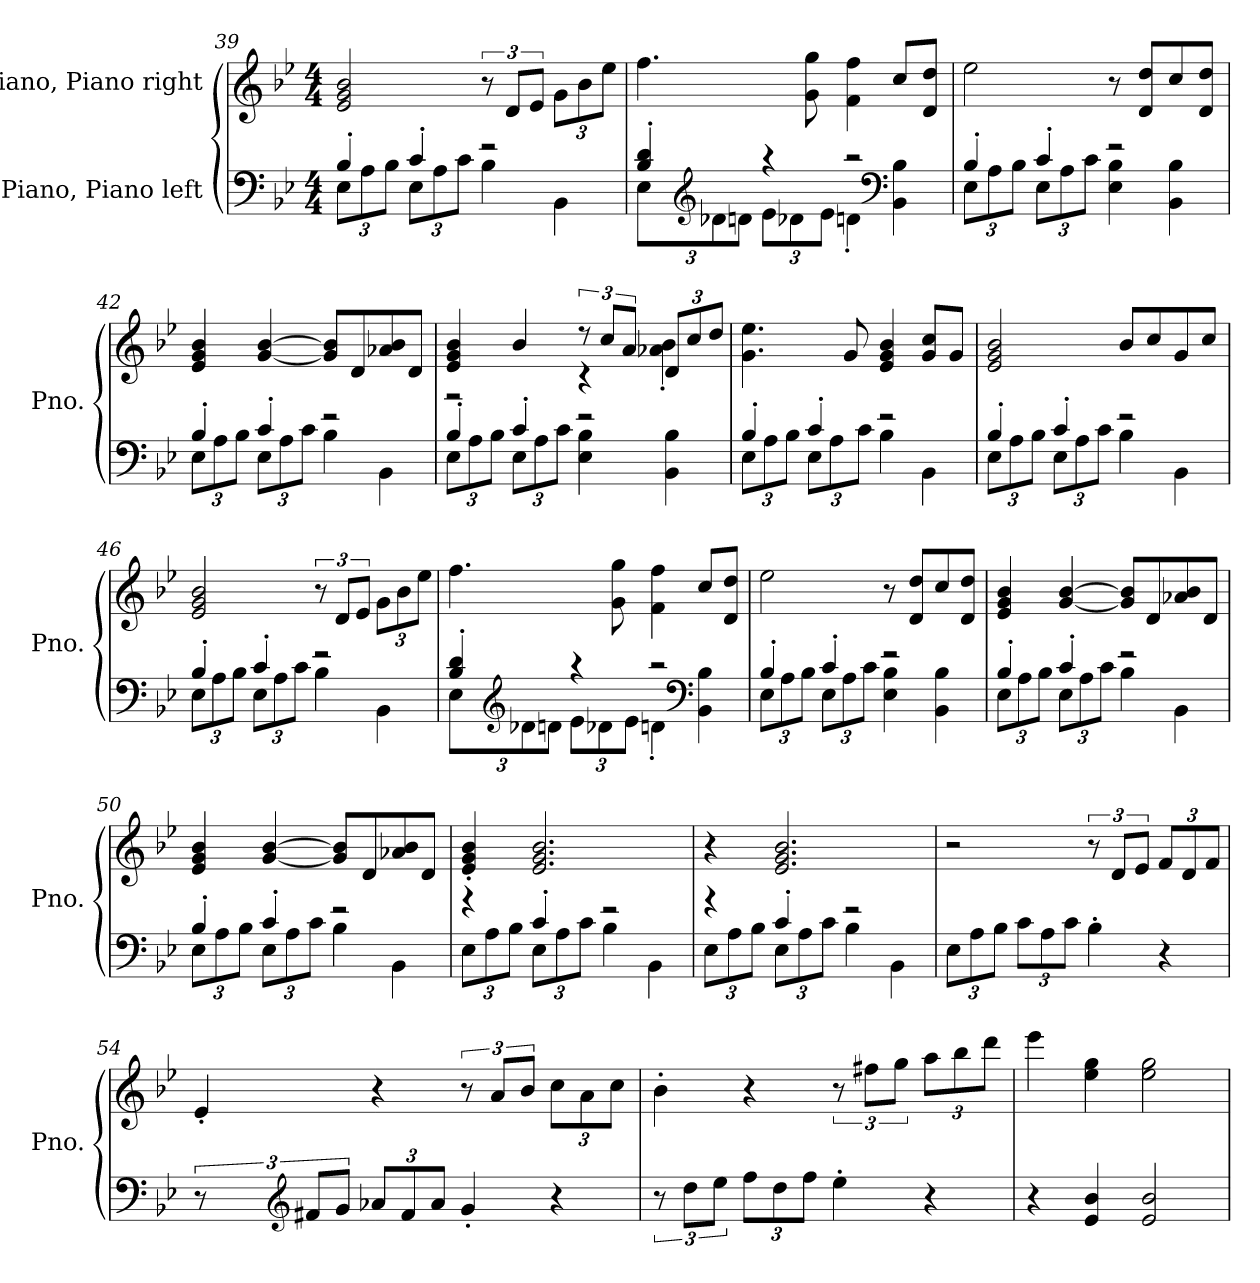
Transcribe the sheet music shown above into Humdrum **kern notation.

**kern	**kern
*part2	*part1
*staff2	*staff1
*I"Piano, Piano left	*I"Piano, Piano right
*I'Pno.	*I'Pno.
*clefF4	*clefG2
*k[b-e-]	*k[b-e-]
*M4/4	*M4/4
=39	=39
*^	*
*	*Xbrackettup	*
4B-'/	12E-\L	2e-/ 2g/ 2b-/
.	12A\	.
.	12B-\J	.
4c'/	12E-\L	.
.	12A\	.
.	12c\J	.
2r	4B-\	12r
.	.	12d/L
.	.	12e-/J
*	*	*Xbrackettup
.	4BB-\	12g\L
.	.	12b-\
.	.	12ee-\J
!!LO:LB:g=z
=40	=40	=40
4B-/' 4d/'	12E-\L	4.ff\
*clefG2	*	*
.	12d-X\	.
.	12dn\J	.
4r	12e-\L	.
.	12d-X\	.
.	.	8g\ 8gg\
.	12e-\J	.
2r	4dn'\	4f\ 4ff\
*clefF4	*	*
.	4BB-\ 4B-\	8cc/L
.	.	8d/ 8dd/J
=41	=41	=41
4B-'/	12E-\L	2ee-\
.	12A\	.
.	12B-\J	.
4c'/	12E-\L	.
.	12A\	.
.	12c\J	.
2r	4E-\ 4B-\	8r
.	.	8d/ 8dd/L
.	4BB-\ 4B-\	8cc/
.	.	8d/ 8dd/J
=42	=42	=42
4B-'/	12E-\L	4e-/ 4g/ 4b-/
.	12A\	.
.	12B-\J	.
4c'/	12E-\L	[4g/ [4b-/
.	12A\	.
.	12c\J	.
2r	4B-\	8g/] 8b-/]L
.	.	8d/
.	4BB-\	8a-X/ 8b-/
.	.	8d/J
!!LO:LB:g=z
=43	=43	=43
*	*	*^
4B-'/	12E-\L	4e-/ 4g/ 4b-/	2r
.	12A\	.	.
.	12B-\J	.	.
4c'/	12E-\L	4b-/	.
.	12A\	.	.
.	12c\J	.	.
*	*	*brackettup	*
2r	4E-\ 4B-\	12r	4r
.	.	12cc/L	.
.	.	12a/J	.
*	*	*Xbrackettup	*
.	4BB-\ 4B-\	12d/L	4a-X\' 4b-\'
.	.	12cc/	.
.	.	12dd/J	.
*	*	*v	*v
=44	=44	=44
4B-'/	12E-\L	4.g\ 4.ee-\
.	12A\	.
.	12B-\J	.
4c'/	12E-\L	.
.	12A\	.
.	.	8g/
.	12c\J	.
2r	4B-\	4e-/ 4g/ 4b-/
.	4BB-\	8g/ 8cc/L
.	.	8g/J
=45	=45	=45
4B-'/	12E-\L	2e-/ 2g/ 2b-/
.	12A\	.
.	12B-\J	.
4c'/	12E-\L	.
.	12A\	.
.	12c\J	.
2r	4B-\	8b-/L
.	.	8cc/
.	4BB-\	8g/
.	.	8cc/J
!!LO:PB:g=z
=46	=46	=46
4B-'/	12E-\L	2e-/ 2g/ 2b-/
.	12A\	.
.	12B-\J	.
4c'/	12E-\L	.
.	12A\	.
.	12c\J	.
*	*	*brackettup
2r	4B-\	12r
.	.	12d/L
.	.	12e-/J
*	*	*Xbrackettup
.	4BB-\	12g\L
.	.	12b-\
.	.	12ee-\J
=47	=47	=47
4B-/' 4d/'	12E-\L	4.ff\
*clefG2	*	*
.	12d-X\	.
.	12dn\J	.
4r	12e-\L	.
.	12d-X\	.
.	.	8g\ 8gg\
.	12e-\J	.
2r	4dn'\	4f\ 4ff\
*clefF4	*	*
.	4BB-\ 4B-\	8cc/L
.	.	8d/ 8dd/J
=48	=48	=48
4B-'/	12E-\L	2ee-\
.	12A\	.
.	12B-\J	.
4c'/	12E-\L	.
.	12A\	.
.	12c\J	.
2r	4E-\ 4B-\	8r
.	.	8d/ 8dd/L
.	4BB-\ 4B-\	8cc/
.	.	8d/ 8dd/J
!!LO:LB:g=z
=49	=49	=49
4B-'/	12E-\L	4e-/ 4g/ 4b-/
.	12A\	.
.	12B-\J	.
4c'/	12E-\L	[4g/ [4b-/
.	12A\	.
.	12c\J	.
2r	4B-\	8g/] 8b-/]L
.	.	8d/
.	4BB-\	8a-X/ 8b-/
.	.	8d/J
=50	=50	=50
4B-'/	12E-\L	4e-/ 4g/ 4b-/
.	12A\	.
.	12B-\J	.
4c'/	12E-\L	[4g/ [4b-/
.	12A\	.
.	12c\J	.
2r	4B-\	8g/] 8b-/]L
.	.	8d/
.	4BB-\	8a-X/ 8b-/
.	.	8d/J
=51	=51	=51
4r	12E-\L	4e-/' 4g/' 4b-/'
.	12A\	.
.	12B-\J	.
4c'/	12E-\L	2.e-/ 2.g/ 2.b-/
.	12A\	.
.	12c\J	.
2r	4B-\	.
.	4BB-\	.
=52	=52	=52
4r	12E-\L	4r
.	12A\	.
.	12B-\J	.
4c'/	12E-\L	2.e-/ 2.g/ 2.b-/
.	12A\	.
.	12c\J	.
2r	4B-\	.
.	4BB-\	.
*v	*v	*
!!LO:LB:g=z
=53	=53
12E-\L	2r
12A\	.
12B-\J	.
12c\L	.
12A\	.
12c\J	.
*	*brackettup
4B-'\	12r
.	12d/L
.	12e-/J
*	*Xbrackettup
4r	12f/L
.	12d/
.	12f/J
=54	=54
*brackettup	*
12r	4e-'/
*clefG2	*
12f#X/L	.
12g/J	.
*Xbrackettup	*
12a-X/L	4r
12f#/	.
12a-/J	.
*	*brackettup
4g'/	12r
.	12a/L
.	12b-/J
*	*Xbrackettup
4r	12cc\L
.	12a\
.	12cc\J
=55	=55
*brackettup	*
12r	4b-'\
12dd\L	.
12ee-\J	.
*Xbrackettup	*
12ff\L	4r
12dd\	.
12ff\J	.
*	*brackettup
4ee-'\	12r
.	12ff#X\L
.	12gg\J
*	*Xbrackettup
4r	12aa\L
.	12bb-\
.	12ddd\J
!!LO:LB:g=z
=56	=56
4r	4eee-\
4e-/ 4b-/	4ee-\ 4gg\
2e-/ 2b-/	2ee-\ 2gg\
=	=
*-	*-
